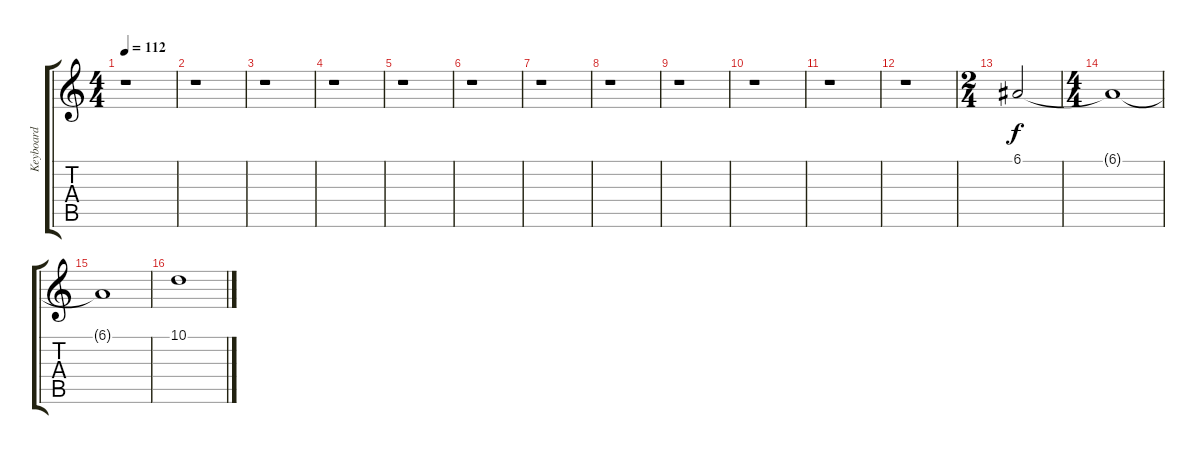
\track ("Keyboard" "Keyboard") {instrument synthstrings2}
\staff {score tabs}
\tuning (E4 B3 G3 D3 A2 D2) {hide}
\ts (4 4)
\tempo 112
\clef g2
\ks c
r.1{dy f instrument synthstrings2} |
r.1 |
r.1 |
r.1 |
r.1 |
r.1 |
r.1 |
r.1 |
r.1 |
r.1 |
r.1 |
r.1 |
\ts (2 4)
6.1.2{volume 5} |
\ts (4 4)
6.1{t}.1 |
6.1{t}.1{volume 13} |
10.1.1{volume 7}
